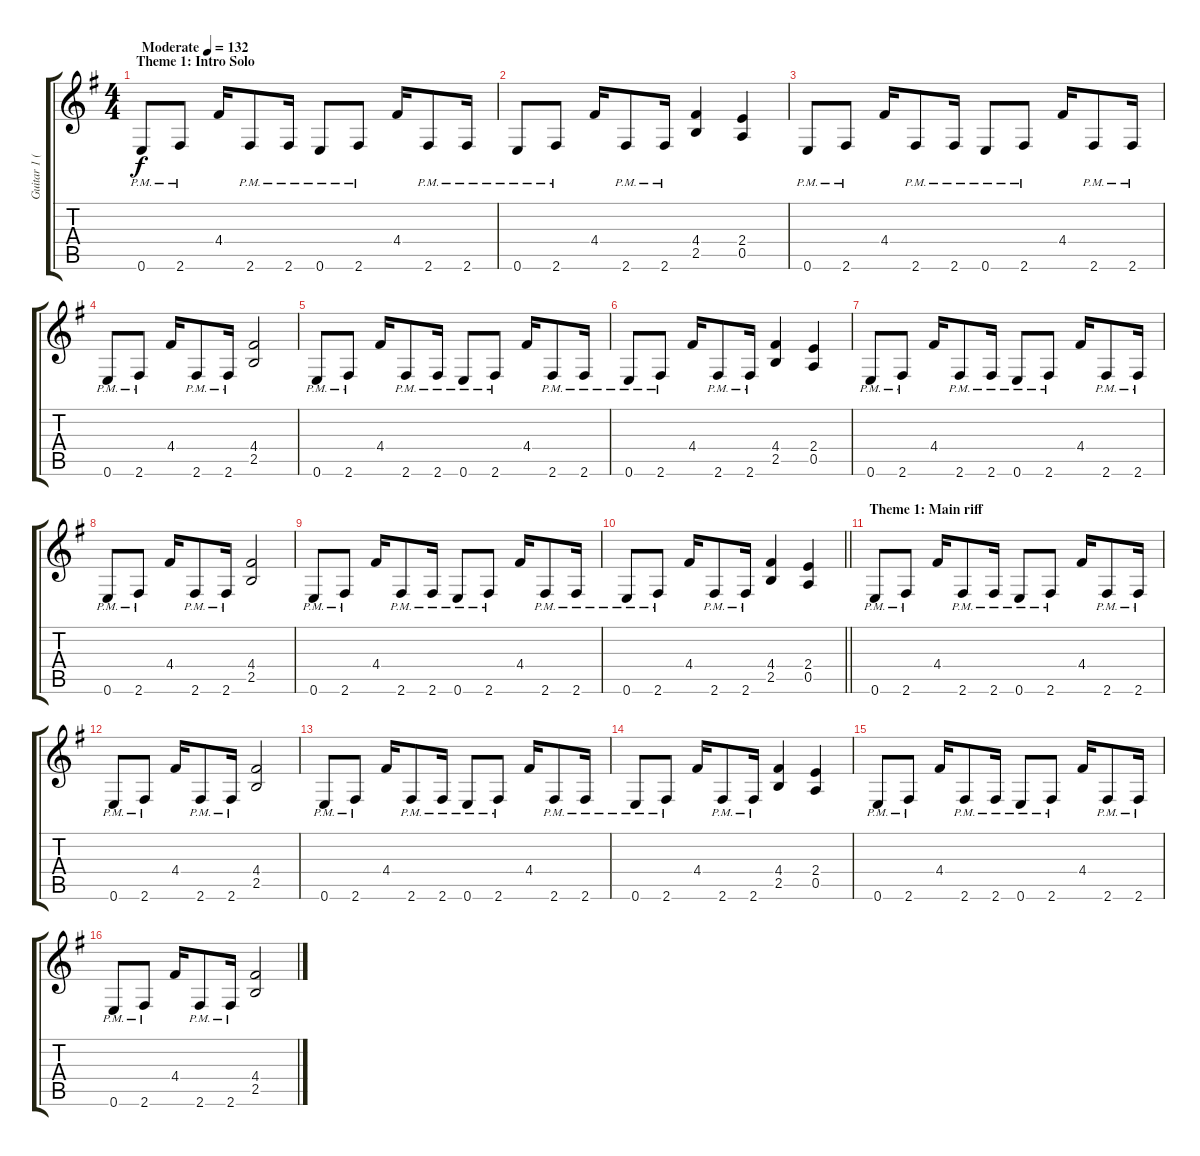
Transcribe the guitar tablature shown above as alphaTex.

\track ("Guitar 1 (RHYTHM)" "Guitar 1 (") {instrument overdrivenguitar}
\staff {score tabs}
\tuning (E4 B3 G3 D3 A2 E2) {hide}
\ts (4 4)
\section ("" "Theme 1: Intro Solo")
\tempo (132 "Moderate")
\clef g2
\ks g
0.6{pm}.8{dy f instrument overdrivenguitar} 2.6{pm}.8 4.4.16 2.6{pm}.8 2.6{pm}.16 0.6{pm}.8 2.6{pm}.8 4.4.16 2.6{pm}.8 2.6{pm}.16 |
0.6{pm}.8 2.6{pm}.8 4.4.16 2.6{pm}.8 2.6{pm}.16 (4.4 2.5).4 (2.4 0.5).4 |
0.6{pm}.8 2.6{pm}.8 4.4.16 2.6{pm}.8 2.6{pm}.16 0.6{pm}.8 2.6{pm}.8 4.4.16 2.6{pm}.8 2.6{pm}.16 |
0.6{pm}.8 2.6{pm}.8 4.4.16 2.6{pm}.8 2.6{pm}.16 (4.4 2.5).2 |
0.6{pm}.8 2.6{pm}.8 4.4.16 2.6{pm}.8 2.6{pm}.16 0.6{pm}.8 2.6{pm}.8 4.4.16 2.6{pm}.8 2.6{pm}.16 |
0.6{pm}.8 2.6{pm}.8 4.4.16 2.6{pm}.8 2.6{pm}.16 (4.4 2.5).4 (2.4 0.5).4 |
0.6{pm}.8 2.6{pm}.8 4.4.16 2.6{pm}.8 2.6{pm}.16 0.6{pm}.8 2.6{pm}.8 4.4.16 2.6{pm}.8 2.6{pm}.16 |
0.6{pm}.8 2.6{pm}.8 4.4.16 2.6{pm}.8 2.6{pm}.16 (4.4 2.5).2 |
0.6{pm}.8 2.6{pm}.8 4.4.16 2.6{pm}.8 2.6{pm}.16 0.6{pm}.8 2.6{pm}.8 4.4.16 2.6{pm}.8 2.6{pm}.16 |
\barLineRight lightlight
0.6{pm}.8 2.6{pm}.8 4.4.16 2.6{pm}.8 2.6{pm}.16 (4.4 2.5).4 (2.4 0.5).4 |
\section ("" "Theme 1: Main riff")
0.6{pm}.8 2.6{pm}.8 4.4.16 2.6{pm}.8 2.6{pm}.16 0.6{pm}.8 2.6{pm}.8 4.4.16 2.6{pm}.8 2.6{pm}.16 |
0.6{pm}.8 2.6{pm}.8 4.4.16 2.6{pm}.8 2.6{pm}.16 (4.4 2.5).2 |
0.6{pm}.8 2.6{pm}.8 4.4.16 2.6{pm}.8 2.6{pm}.16 0.6{pm}.8 2.6{pm}.8 4.4.16 2.6{pm}.8 2.6{pm}.16 |
0.6{pm}.8 2.6{pm}.8 4.4.16 2.6{pm}.8 2.6{pm}.16 (4.4 2.5).4 (2.4 0.5).4 |
0.6{pm}.8 2.6{pm}.8 4.4.16 2.6{pm}.8 2.6{pm}.16 0.6{pm}.8 2.6{pm}.8 4.4.16 2.6{pm}.8 2.6{pm}.16 |
0.6{pm}.8 2.6{pm}.8 4.4.16 2.6{pm}.8 2.6{pm}.16 (4.4 2.5).2
